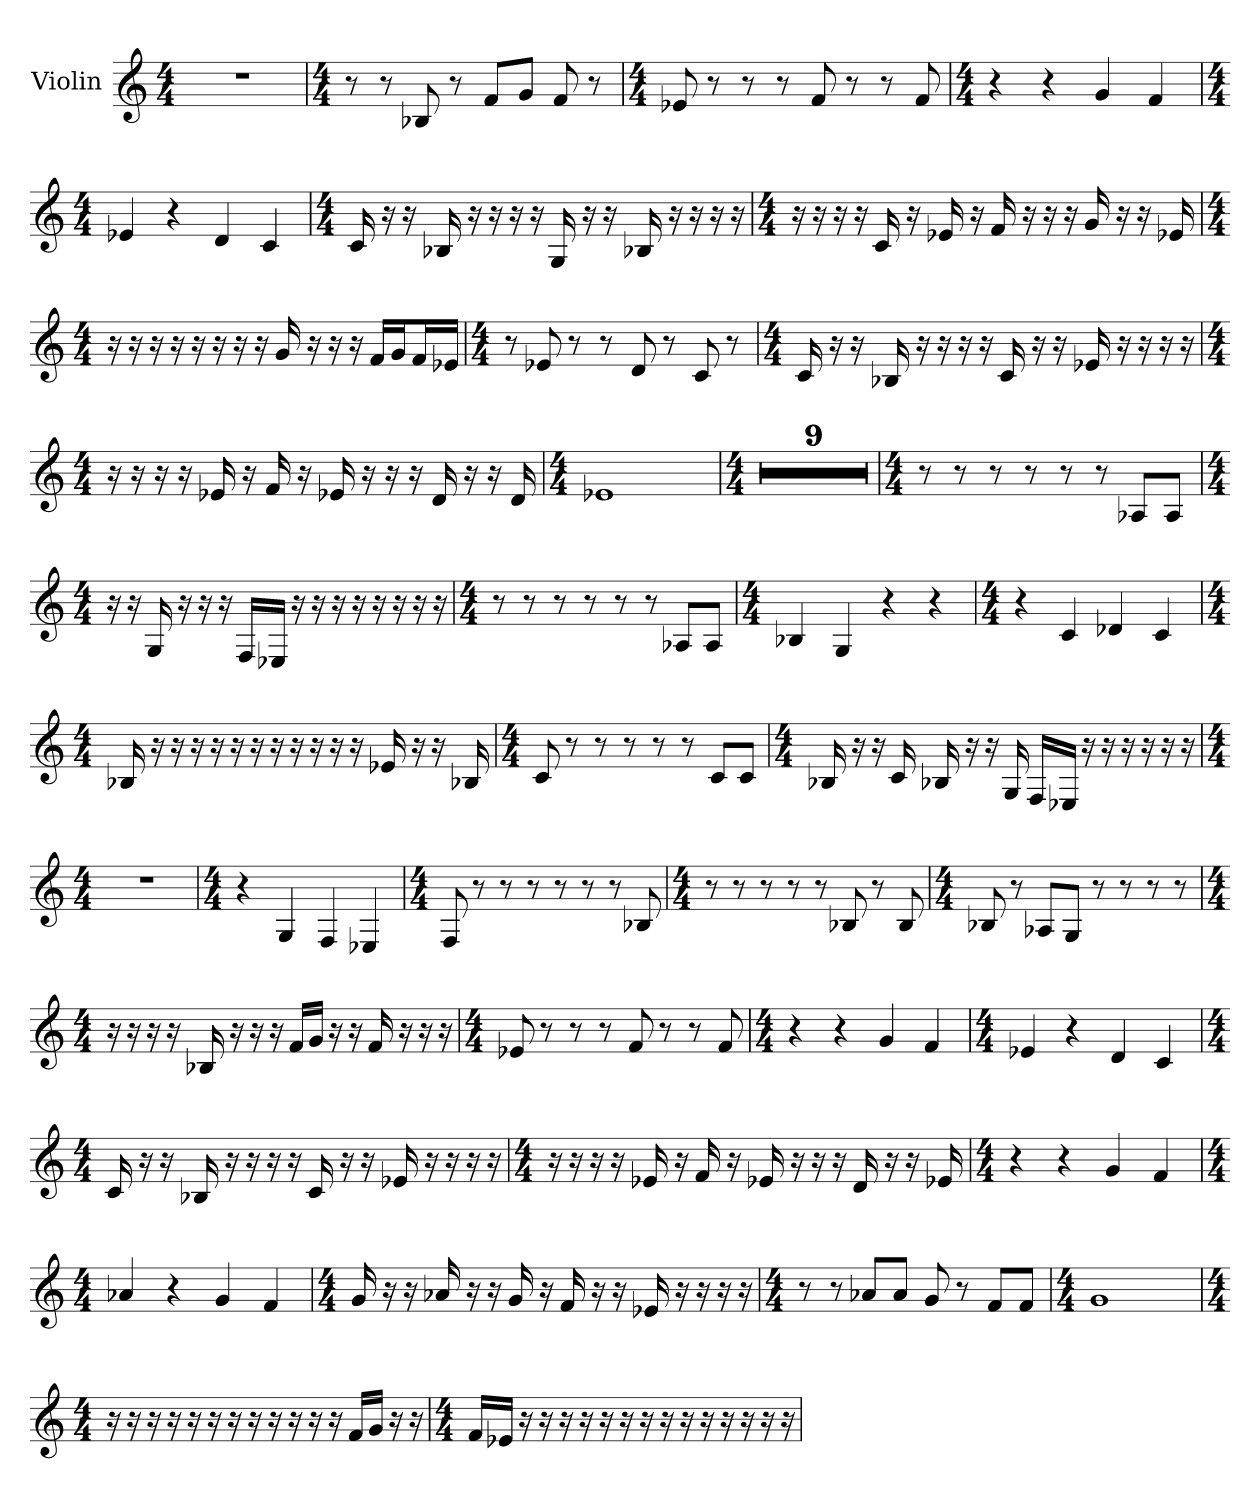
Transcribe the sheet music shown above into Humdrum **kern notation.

**kern
*part1
*staff1
*I"Violin
*I'Vln
*M4/4
=
1r
=
*M4/4
8r
8r
8B-X
8r
8fL
8gJ
8f
8r
=
*M4/4
8e-X
8r
8r
8r
8f
8r
8r
8f
=
*M4/4
4r
4r
4g
4f
=
*M4/4
4e-X
4r
4d
4c
=
*M4/4
16c
16r
16r
16B-X
16r
16r
16r
16r
16G
16r
16r
16B-X
16r
16r
16r
16r
=
*M4/4
16r
16r
16r
16r
16c
16r
16e-X
16r
16f
16r
16r
16r
16g
16r
16r
16e-X
=
*M4/4
16r
16r
16r
16r
16r
16r
16r
16r
16g
16r
16r
16r
16fLL
16gJ
16fL
16e-XJJ
=
*M4/4
8r
8e-X
8r
8r
8d
8r
8c
8r
=
*M4/4
16c
16r
16r
16B-X
16r
16r
16r
16r
16c
16r
16r
16e-X
16r
16r
16r
16r
=
*M4/4
16r
16r
16r
16r
16e-X
16r
16f
16r
16e-X
16r
16r
16r
16d
16r
16r
16d
=
*M4/4
1e-X
=
*M4/4
1r
=
*M4/4
1r
=
*M4/4
1r
=
*M4/4
1r
=
*M4/4
1r
=
*M4/4
1r
=
*M4/4
1r
=
*M4/4
1r
=
*M4/4
1r
=
*M4/4
8r
8r
8r
8r
8r
8r
8A-XL
8A-J
=
*M4/4
16r
16r
16G
16r
16r
16r
16FLL
16E-XJJ
16r
16r
16r
16r
16r
16r
16r
16r
=
*M4/4
8r
8r
8r
8r
8r
8r
8A-XL
8A-J
=
*M4/4
4B-X
4G
4r
4r
=
*M4/4
4r
4c
4d-X
4c
=
*M4/4
16B-X
16r
16r
16r
16r
16r
16r
16r
16r
16r
16r
16r
16e-X
16r
16r
16B-X
=
*M4/4
8c
8r
8r
8r
8r
8r
8cL
8cJ
=
*M4/4
16B-X
16r
16r
16c
16B-X
16r
16r
16G
16FLL
16E-XJJ
16r
16r
16r
16r
16r
16r
=
*M4/4
1r
=
*M4/4
4r
4G
4F
4E-X
=
*M4/4
8F
8r
8r
8r
8r
8r
8r
8B-X
=
*M4/4
8r
8r
8r
8r
8r
8B-X
8r
8B-
=
*M4/4
8B-X
8r
8A-XL
8GJ
8r
8r
8r
8r
=
*M4/4
16r
16r
16r
16r
16B-X
16r
16r
16r
16fLL
16gJJ
16r
16r
16f
16r
16r
16r
=
*M4/4
8e-X
8r
8r
8r
8f
8r
8r
8f
=
*M4/4
4r
4r
4g
4f
=
*M4/4
4e-X
4r
4d
4c
=
*M4/4
16c
16r
16r
16B-X
16r
16r
16r
16r
16c
16r
16r
16e-X
16r
16r
16r
16r
=
*M4/4
16r
16r
16r
16r
16e-X
16r
16f
16r
16e-X
16r
16r
16r
16d
16r
16r
16e-X
=
*M4/4
4r
4r
4g
4f
=
*M4/4
4a-X
4r
4g
4f
=
*M4/4
16g
16r
16r
16a-X
16r
16r
16g
16r
16f
16r
16r
16e-X
16r
16r
16r
16r
=
*M4/4
8r
8r
8a-XL
8a-J
8g
8r
8fL
8fJ
=
*M4/4
1g
=
*M4/4
16r
16r
16r
16r
16r
16r
16r
16r
16r
16r
16r
16r
16fLL
16gJJ
16r
16r
=
*M4/4
16fLL
16e-XJJ
16r
16r
16r
16r
16r
16r
16r
16r
16r
16r
16r
16r
16r
16r
=
*-
